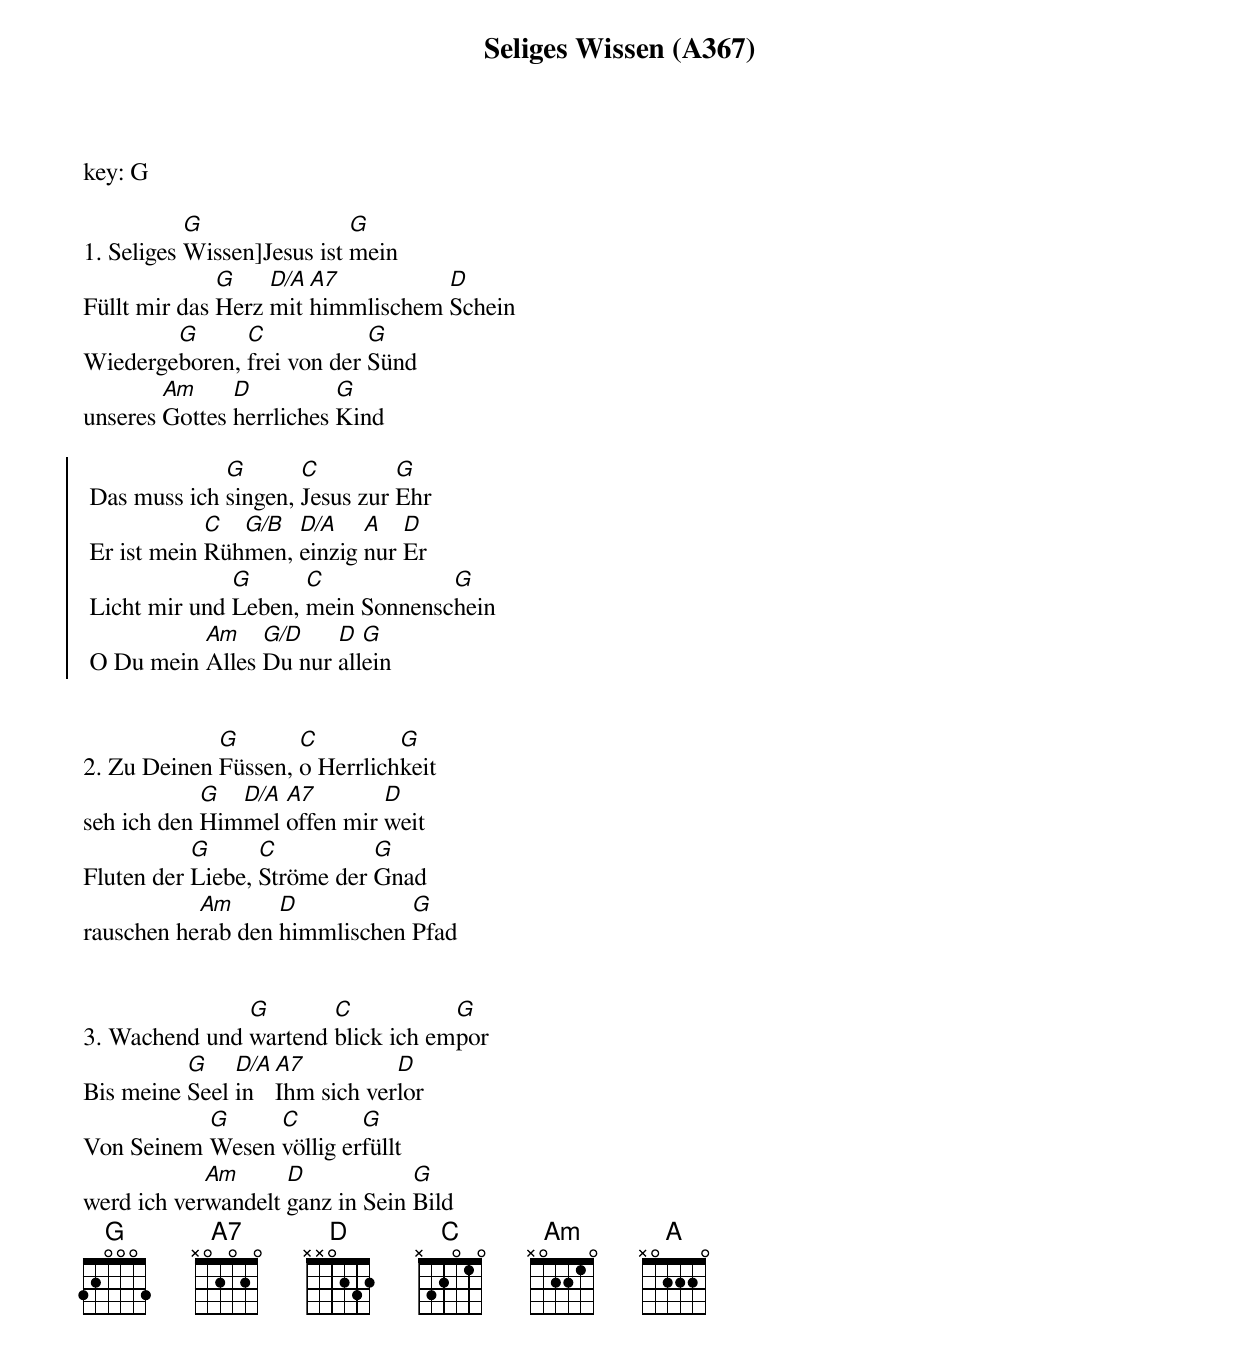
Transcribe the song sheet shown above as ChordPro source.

{title: Seliges Wissen (A367)}
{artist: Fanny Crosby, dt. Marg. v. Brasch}
key: G

1. Seliges [G]Wissen]Jesus ist [G]mein
Füllt mir das [G]Herz [D/A]mit [A7]himmlischem [D]Schein
Wiederge[G]boren, [C]frei von der [G]Sünd
unseres [Am]Gottes [D]herrliches [G]Kind

{soc}
 Das muss ich [G]singen, [C]Jesus zur [G]Ehr
 Er ist mein [C]Rüh[G/B]men, [D/A]einzig [A]nur [D]Er
 Licht mir und [G]Leben, [C]mein Sonnensc[G]hein
 O Du mein [Am]Alles [G/D]Du nur [D]all[G]ein
 {eoc}


2. Zu Deinen [G]Füssen, [C]o Herrlich[G]keit
seh ich den [G]Him[D/A]mel [A7]offen mir [D]weit
Fluten der [G]Liebe, [C]Ströme der [G]Gnad
rauschen he[Am]rab den [D]himmlischen [G]Pfad


3. Wachend und [G]wartend [C]blick ich em[G]por
Bis meine [G]Seel [D/A]in [A7]Ihm sich ver[D]lor
Von Seinem [G]Wesen [C]völlig er[G]füllt
werd ich ver[Am]wandelt [D]ganz in Sein [G]Bild
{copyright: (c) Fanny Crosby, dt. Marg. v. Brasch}
